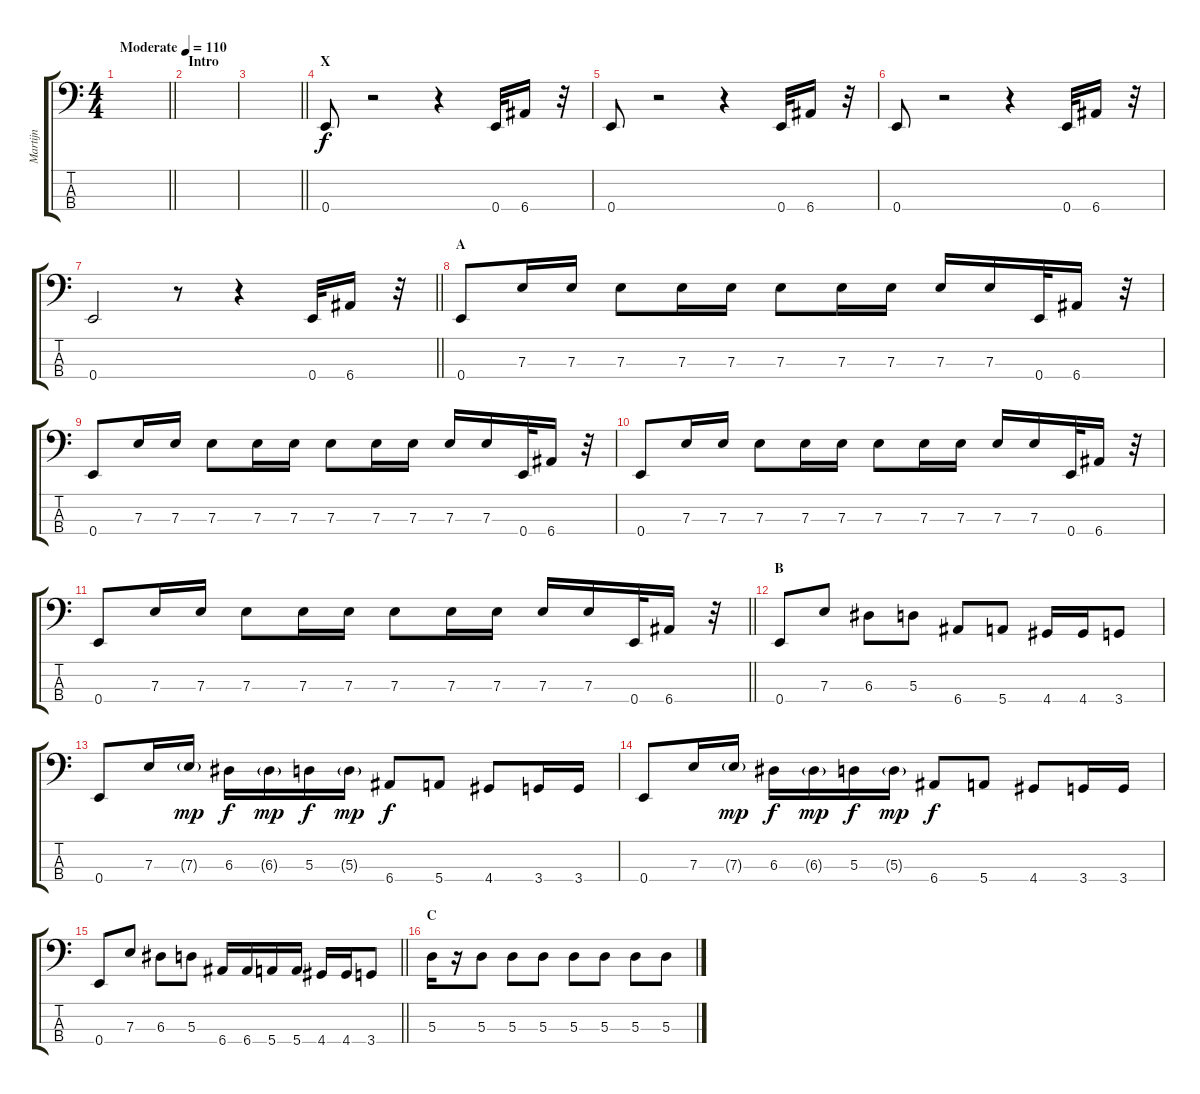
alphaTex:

\track ("Martijn" "Martijn") {instrument electricbasspick}
\staff {score tabs}
\tuning (G2 D2 A1 E1) {hide}
\ts (4 4)
\tempo (110 "Moderate")
\clef f4
\barLineRight lightlight
\ks c
|
\section ("" "Intro")
|
\barLineRight lightlight
|
\section ("" "X")
0.4.8 r.2 r.4 0.4.32 6.4.16 r.32 |
0.4.8 r.2 r.4 0.4.32 6.4.16 r.32 |
0.4.8 r.2 r.4 0.4.32 6.4.16 r.32 |
\barLineRight lightlight
0.4.2 r.8 r.4 0.4.32 6.4.16 r.32 |
\section ("" "A")
0.4.8 7.3.16 7.3.16 7.3.8 7.3.16 7.3.16 7.3.8 7.3.16 7.3.16 7.3.16 7.3.16 0.4.32 6.4.16 r.32 |
0.4.8 7.3.16 7.3.16 7.3.8 7.3.16 7.3.16 7.3.8 7.3.16 7.3.16 7.3.16 7.3.16 0.4.32 6.4.16 r.32 |
0.4.8 7.3.16 7.3.16 7.3.8 7.3.16 7.3.16 7.3.8 7.3.16 7.3.16 7.3.16 7.3.16 0.4.32 6.4.16 r.32 |
\barLineRight lightlight
0.4.8 7.3.16 7.3.16 7.3.8 7.3.16 7.3.16 7.3.8 7.3.16 7.3.16 7.3.16 7.3.16 0.4.32 6.4.16 r.32 |
\section ("" "B")
0.4.8 7.3.8 6.3.8 5.3.8 6.4.8 5.4.8 4.4.16 4.4.16 3.4.8 |
0.4.8 7.3.16 7.3{g}.16{dy mp} 6.3.16{dy f} 6.3{g}.16{dy mp} 5.3.16{dy f} 5.3{g}.16{dy mp} 6.4.8{dy f} 5.4.8 4.4.8 3.4.16 3.4.16 |
0.4.8 7.3.16 7.3{g}.16{dy mp} 6.3.16{dy f} 6.3{g}.16{dy mp} 5.3.16{dy f} 5.3{g}.16{dy mp} 6.4.8{dy f} 5.4.8 4.4.8 3.4.16 3.4.16 |
\barLineRight lightlight
0.4.8 7.3.8 6.3.8 5.3.8 6.4.16 6.4.16 5.4.16 5.4.16 4.4.16 4.4.16 3.4.8 |
\section ("" "C")
5.3.16 r.16 5.3.8 5.3.8 5.3.8 5.3.8 5.3.8 5.3.8 5.3.8
